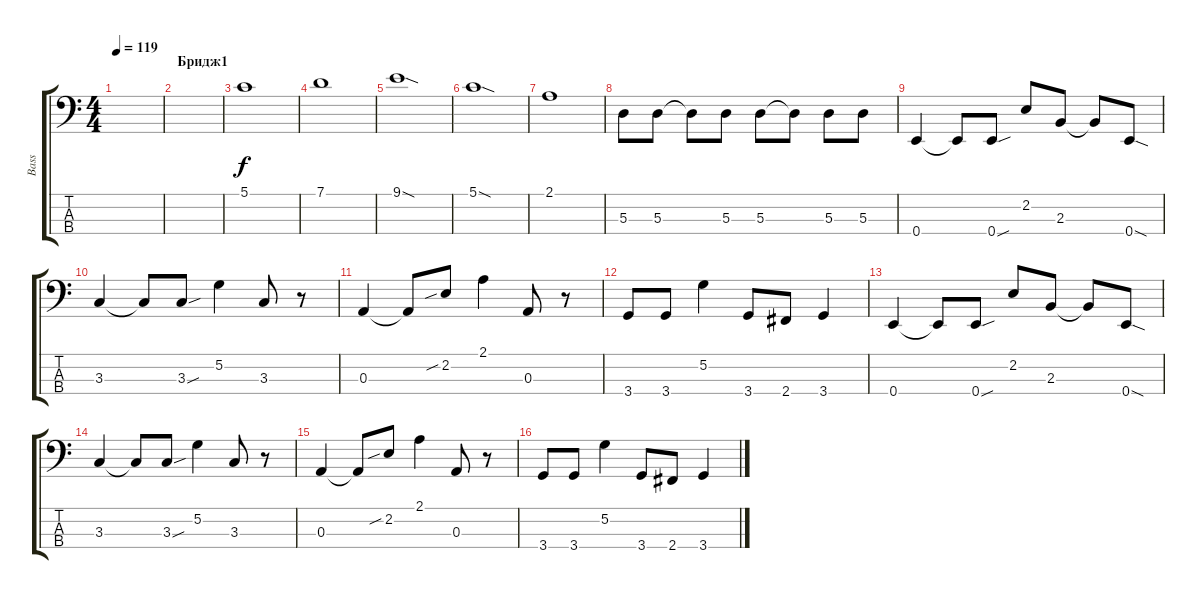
\track ("Bass" "Bass") {instrument electricbassfinger}
\staff {score tabs}
\tuning (G2 D2 A1 E1) {hide}
\ts (4 4)
\tempo 119
\clef f4
\ks c
|
\section ("" "Бридж1")
|
5.1.1 |
7.1.1 |
9.1{sod}.1 |
5.1{sod}.1 |
2.1.1 |
5.3.8 5.3.8 5.3{t}.8 5.3.8 5.3.8 5.3{t}.8 5.3.8 5.3.8 |
0.4.4 0.4{t}.8 0.4{sou}.8 2.2.8 2.3.8 2.3{t}.8 0.4{sod}.8 |
3.3.4 3.3{t}.8 3.3{sou}.8 5.2.4 3.3.8 r.8 |
0.3.4 0.3{t}.8 2.2{sib}.8 2.1.4 0.3.8 r.8 |
3.4.8 3.4.8 5.2.4 3.4.8 2.4.8 3.4.4 |
0.4.4 0.4{t}.8 0.4{sou}.8 2.2.8 2.3.8 2.3{t}.8 0.4{sod}.8 |
3.3.4 3.3{t}.8 3.3{sou}.8 5.2.4 3.3.8 r.8 |
0.3.4 0.3{t}.8 2.2{sib}.8 2.1.4 0.3.8 r.8 |
3.4.8 3.4.8 5.2.4 3.4.8 2.4.8 3.4.4
